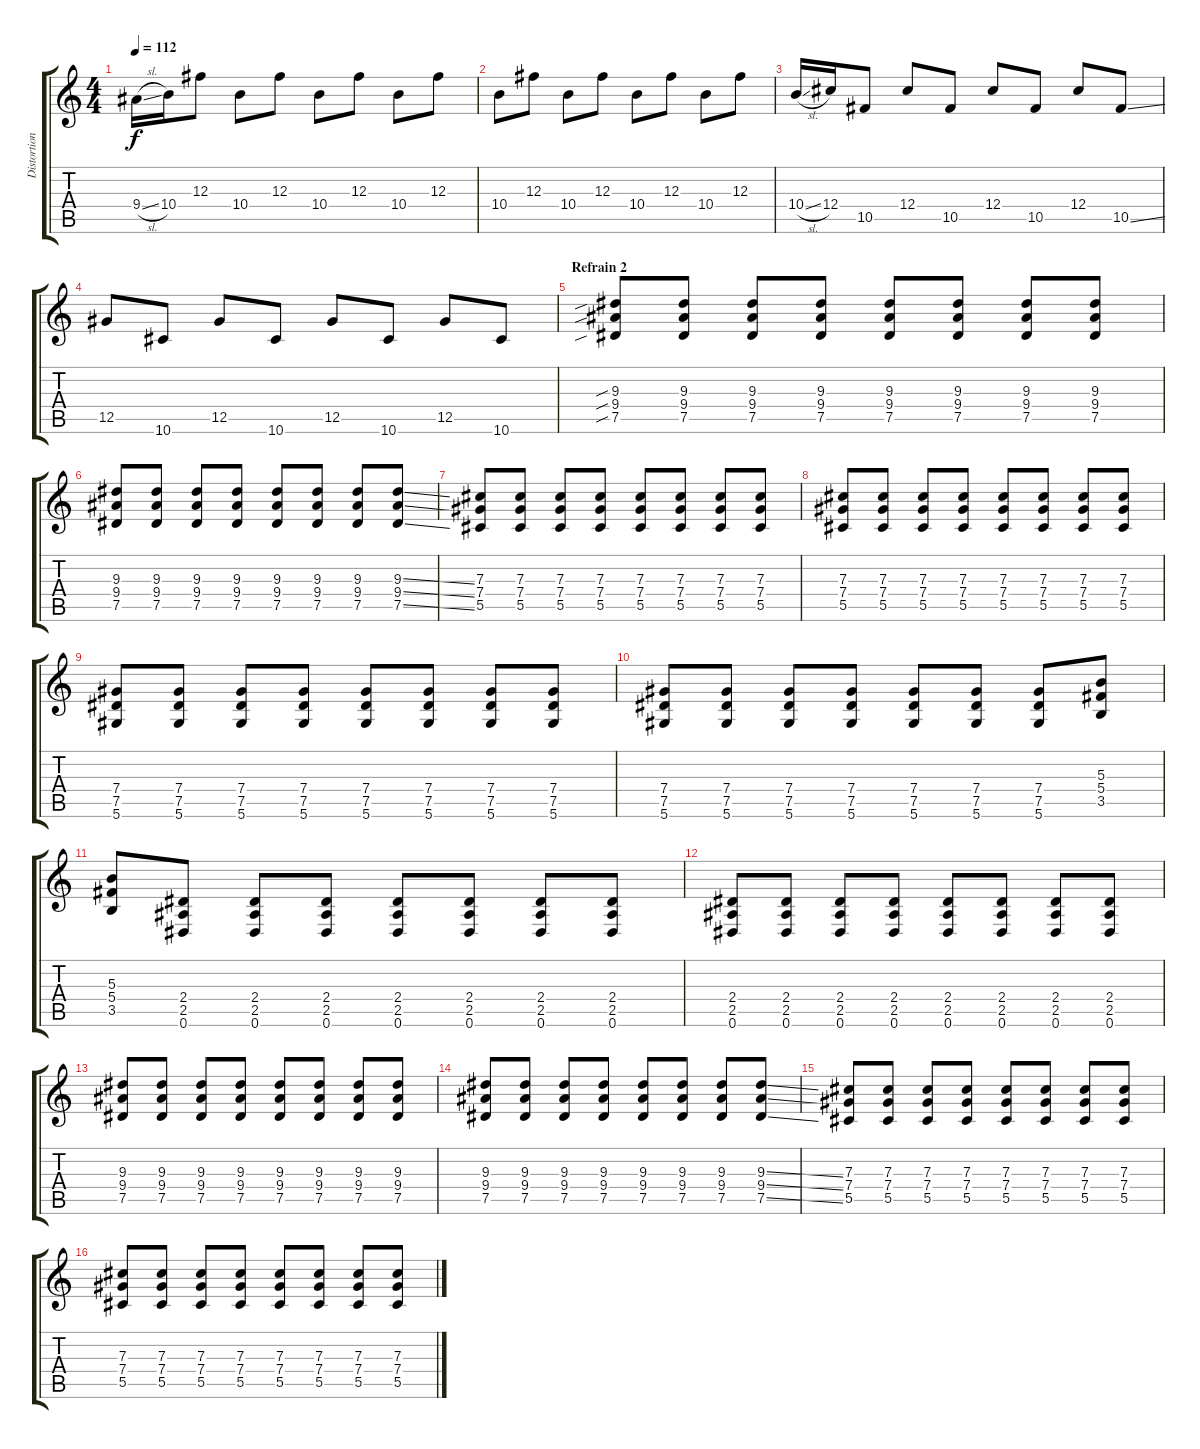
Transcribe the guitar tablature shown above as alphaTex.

\track ("Distortion Guitar" "Distortion") {instrument distortionguitar}
\staff {score tabs}
\tuning (Eb4 Bb3 Gb3 Db3 Ab2 Eb2) {hide}
\ts (4 4)
\tempo 112
\clef g2
\ks c
9.4{sl}.16{dy f instrument electricguitarjazz} 10.4.16 12.3.8 10.4.8 12.3.8 10.4.8 12.3.8 10.4.8 12.3.8 |
10.4.8 12.3.8 10.4.8 12.3.8 10.4.8 12.3.8 10.4.8 12.3.8 |
10.4{sl}.16 12.4.16 10.5.8 12.4.8 10.5.8 12.4.8 10.5.8 12.4.8 10.5{ss}.8 |
12.5.8 10.6.8 12.5.8 10.6.8 12.5.8 10.6.8 12.5.8 10.6.8 |
\section ("" "Refrain 2")
(9.3{sib} 9.4{sib} 7.5{sib}).8{instrument distortionguitar} (9.3 9.4 7.5).8 (9.3 9.4 7.5).8 (9.3 9.4 7.5).8 (9.3 9.4 7.5).8 (9.3 9.4 7.5).8 (9.3 9.4 7.5).8 (9.3 9.4 7.5).8 |
(9.3 9.4 7.5).8 (9.3 9.4 7.5).8 (9.3 9.4 7.5).8 (9.3 9.4 7.5).8 (9.3 9.4 7.5).8 (9.3 9.4 7.5).8 (9.3 9.4 7.5).8 (9.3{ss} 9.4{ss} 7.5{ss}).8 |
(7.3 7.4 5.5).8 (7.3 7.4 5.5).8 (7.3 7.4 5.5).8 (7.3 7.4 5.5).8 (7.3 7.4 5.5).8 (7.3 7.4 5.5).8 (7.3 7.4 5.5).8 (7.3 7.4 5.5).8 |
(7.3 7.4 5.5).8 (7.3 7.4 5.5).8 (7.3 7.4 5.5).8 (7.3 7.4 5.5).8 (7.3 7.4 5.5).8 (7.3 7.4 5.5).8 (7.3 7.4 5.5).8 (7.3 7.4 5.5).8 |
(7.4 7.5 5.6).8 (7.4 7.5 5.6).8 (7.4 7.5 5.6).8 (7.4 7.5 5.6).8 (7.4 7.5 5.6).8 (7.4 7.5 5.6).8 (7.4 7.5 5.6).8 (7.4 7.5 5.6).8 |
(7.4 7.5 5.6).8 (7.4 7.5 5.6).8 (7.4 7.5 5.6).8 (7.4 7.5 5.6).8 (7.4 7.5 5.6).8 (7.4 7.5 5.6).8 (7.4 7.5 5.6).8 (5.3 5.4 3.5).8 |
(5.3 5.4 3.5).8 (2.4 2.5 0.6).8 (2.4 2.5 0.6).8 (2.4 2.5 0.6).8 (2.4 2.5 0.6).8 (2.4 2.5 0.6).8 (2.4 2.5 0.6).8 (2.4 2.5 0.6).8 |
(2.4 2.5 0.6).8 (2.4 2.5 0.6).8 (2.4 2.5 0.6).8 (2.4 2.5 0.6).8 (2.4 2.5 0.6).8 (2.4 2.5 0.6).8 (2.4 2.5 0.6).8 (2.4 2.5 0.6).8 |
(9.3 9.4 7.5).8 (9.3 9.4 7.5).8 (9.3 9.4 7.5).8 (9.3 9.4 7.5).8 (9.3 9.4 7.5).8 (9.3 9.4 7.5).8 (9.3 9.4 7.5).8 (9.3 9.4 7.5).8 |
(9.3 9.4 7.5).8 (9.3 9.4 7.5).8 (9.3 9.4 7.5).8 (9.3 9.4 7.5).8 (9.3 9.4 7.5).8 (9.3 9.4 7.5).8 (9.3 9.4 7.5).8 (9.3{ss} 9.4{ss} 7.5{ss}).8 |
(7.3 7.4 5.5).8 (7.3 7.4 5.5).8 (7.3 7.4 5.5).8 (7.3 7.4 5.5).8 (7.3 7.4 5.5).8 (7.3 7.4 5.5).8 (7.3 7.4 5.5).8 (7.3 7.4 5.5).8 |
(7.3 7.4 5.5).8 (7.3 7.4 5.5).8 (7.3 7.4 5.5).8 (7.3 7.4 5.5).8 (7.3 7.4 5.5).8 (7.3 7.4 5.5).8 (7.3 7.4 5.5).8 (7.3 7.4 5.5).8
